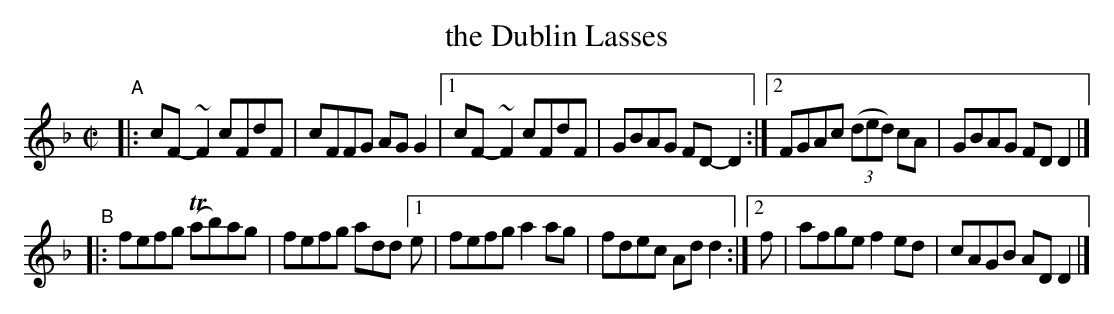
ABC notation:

X:1
T: the Dublin Lasses
M: C|
L: 1/8
K: Dm
"^A"\
|: cF-~F2 cFdF | cFFG AGG2 |[1 cF-~F2 cFdF | GBAG FD-D2 :|[2 FGAc (3(ded) cA | GBAG FDD2 |]
"^B"\
|: fefg (Tab)ag | fefg add [1 e | fefg a2ag | fdec Add2 :|[2 f | afge f2ed | cAGB ADD2 |]
